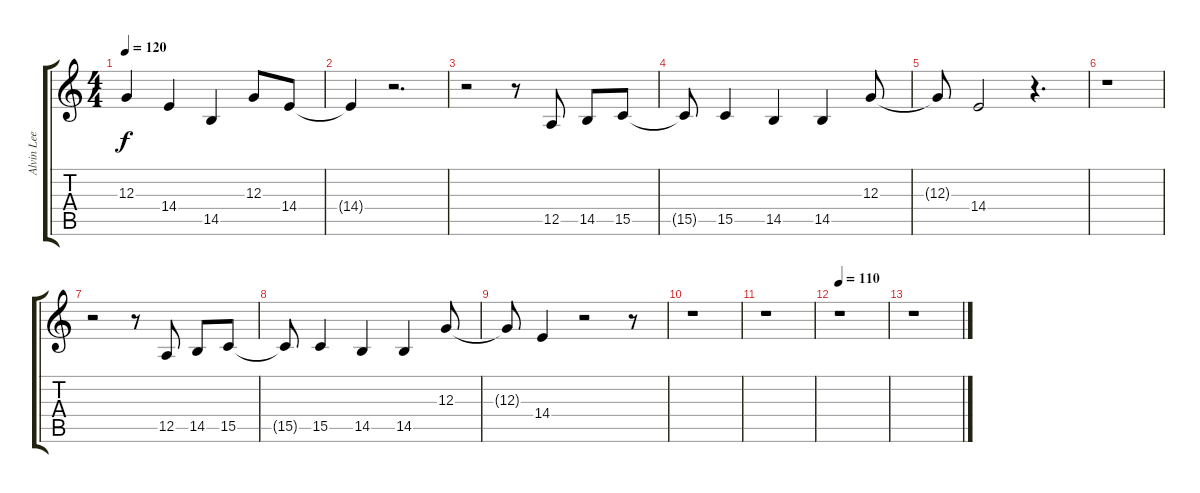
\track ("Alvin Lee (vocal)" "Alvin Lee ") {instrument flute}
\staff {score tabs}
\tuning (E4 B3 G3 D3 A2 E2) {hide}
\ts (4 4)
\tempo 120
\clef g2
\ks c
12.3.4{dy f} 14.4.4 14.5.4 12.3.8 14.4.8 |
14.4{t}.4 r.2{d} |
r.2 r.8 12.5.8 14.5.8 15.5.8 |
15.5{t}.8 15.5.4 14.5.4 14.5.4 12.3.8 |
12.3{t}.8 14.4.2 r.4{d} |
r.1 |
r.2 r.8 12.5.8 14.5.8 15.5.8 |
15.5{t}.8 15.5.4 14.5.4 14.5.4 12.3.8 |
12.3{t}.8 14.4.4 r.2 r.8 |
r.1 |
r.1 |
\tempo 110
r.1 |
r.1
